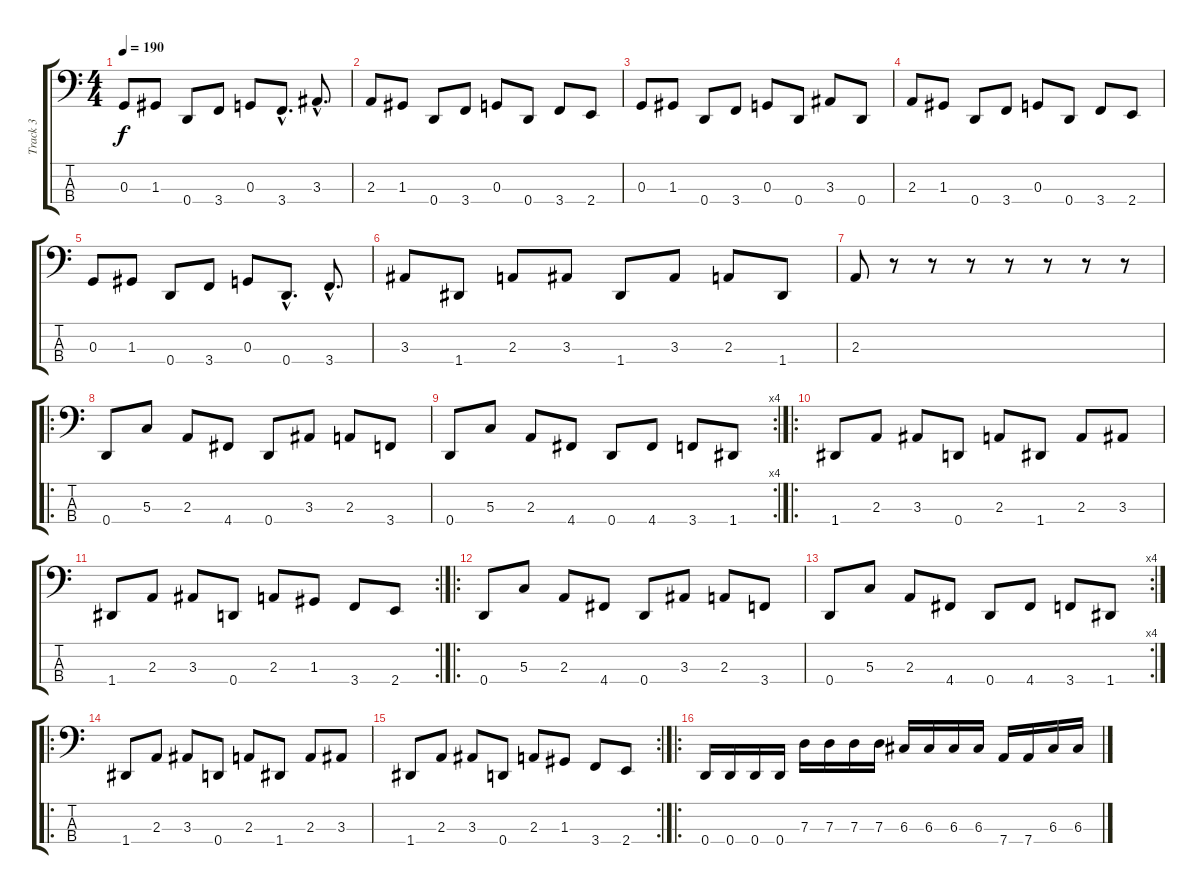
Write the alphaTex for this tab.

\track ("Track 3" "Track 3") {instrument fretlessbass}
\staff {score tabs}
\tuning (F2 C2 G1 D1) {hide}
\ts (4 4)
\tempo 190
\clef f4
\ks c
0.3.8{dy f} 1.3.8 0.4.8 3.4.8 0.3.8 3.4{hac}.8{d} 3.3{hac}.8{d} |
2.3.8 1.3.8 0.4.8 3.4.8 0.3.8 0.4.8 3.4.8 2.4.8 |
0.3.8 1.3.8 0.4.8 3.4.8 0.3.8 0.4.8 3.3.8 0.4.8 |
2.3.8 1.3.8 0.4.8 3.4.8 0.3.8 0.4.8 3.4.8 2.4.8 |
0.3.8 1.3.8 0.4.8 3.4.8 0.3.8 0.4{hac}.8{d} 3.4{hac}.8{d} |
3.3.8 1.4.8 2.3.8 3.3.8 1.4.8 3.3.8 2.3.8 1.4.8 |
2.3.8 r.8 r.8 r.8 r.8 r.8 r.8 r.8 |
\ro
0.4.8 5.3.8 2.3.8 4.4.8 0.4.8 3.3.8 2.3.8 3.4.8 |
\rc 4
0.4.8 5.3.8 2.3.8 4.4.8 0.4.8 4.4.8 3.4.8 1.4.8 |
\ro
1.4.8 2.3.8 3.3.8 0.4.8 2.3.8 1.4.8 2.3.8 3.3.8 |
\rc 2
1.4.8 2.3.8 3.3.8 0.4.8 2.3.8 1.3.8 3.4.8 2.4.8 |
\ro
0.4.8 5.3.8 2.3.8 4.4.8 0.4.8 3.3.8 2.3.8 3.4.8 |
\rc 4
0.4.8 5.3.8 2.3.8 4.4.8 0.4.8 4.4.8 3.4.8 1.4.8 |
\ro
1.4.8 2.3.8 3.3.8 0.4.8 2.3.8 1.4.8 2.3.8 3.3.8 |
\rc 2
1.4.8 2.3.8 3.3.8 0.4.8 2.3.8 1.3.8 3.4.8 2.4.8 |
\ro
0.4.16 0.4.16 0.4.16 0.4.16 7.3.16 7.3.16 7.3.16 7.3.16 6.3.16 6.3.16 6.3.16 6.3.16 7.4.16 7.4.16 6.3.16 6.3.16
